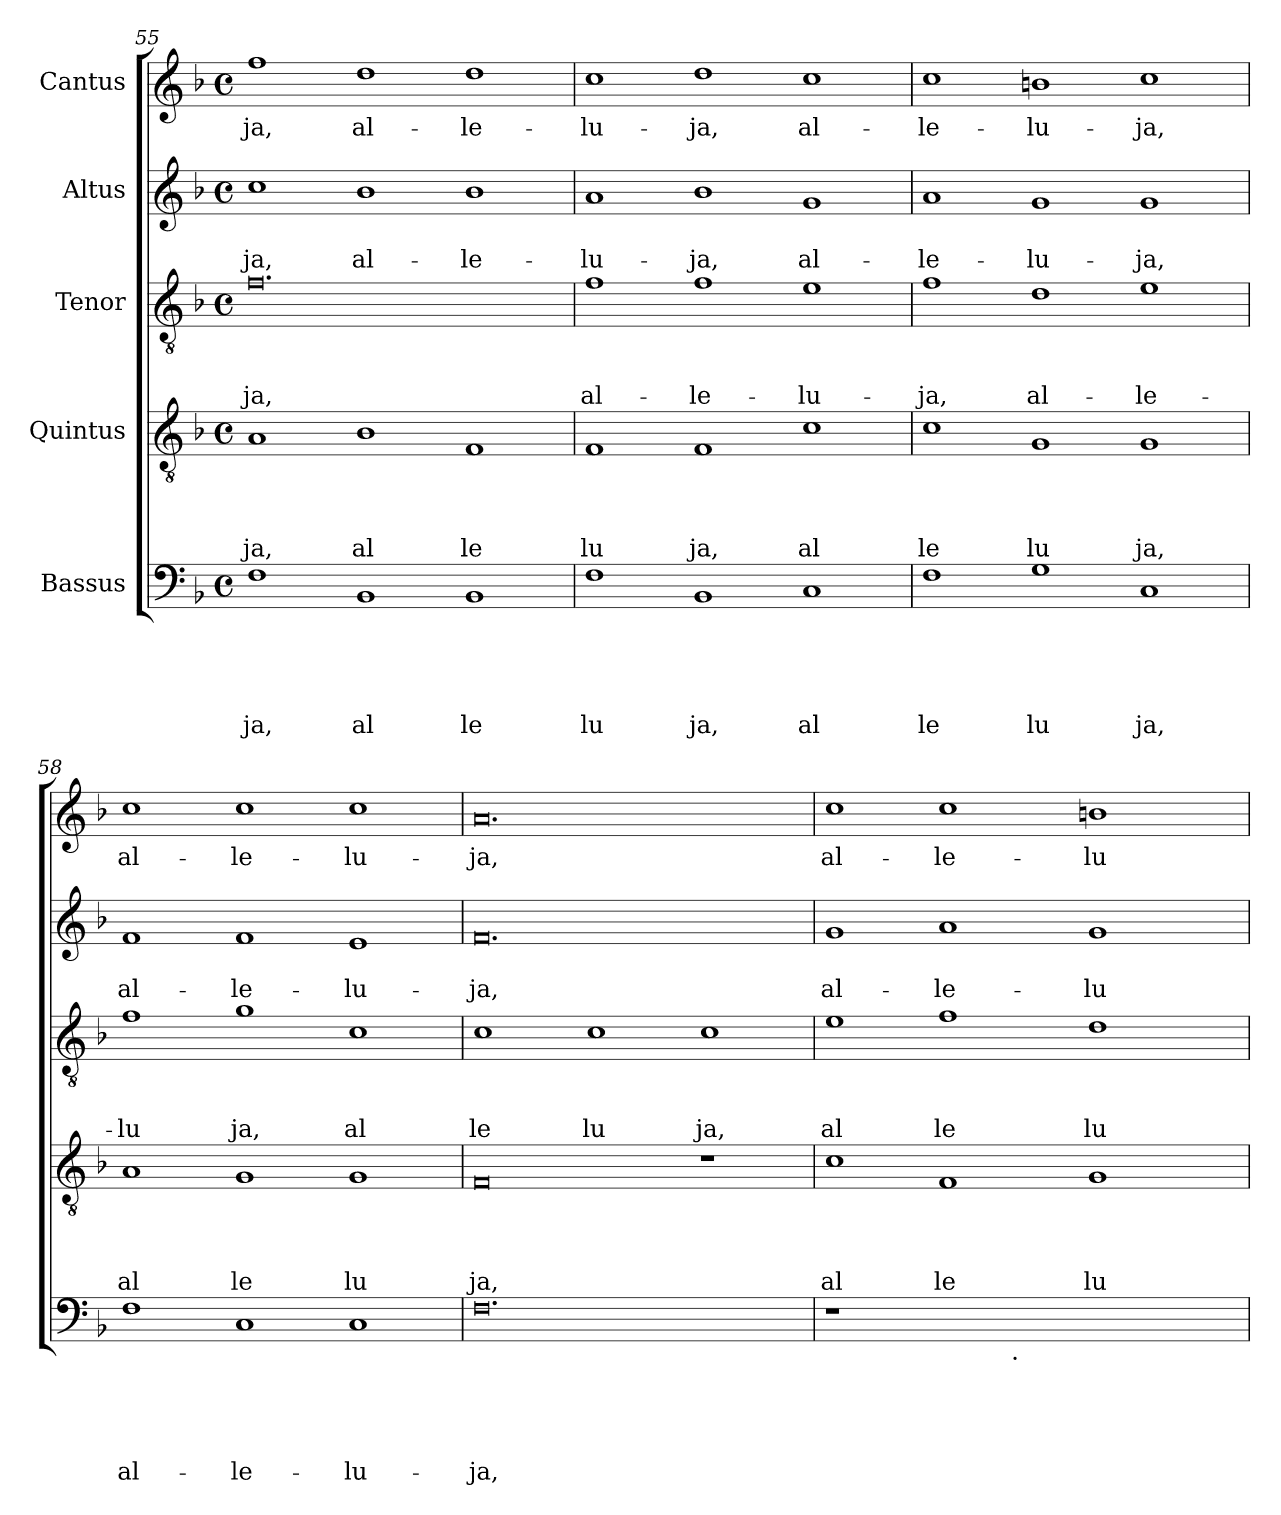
**kern	**text	**text	**text	**text	**text	**kern	**text	**text	**text	**text	**kern	**text	**text	**text	**kern	**text	**text	**kern	**text
*part5	*part5	*part5	*part5	*part5	*part5	*part4	*part4	*part4	*part4	*part4	*part3	*part3	*part3	*part3	*part2	*part2	*part2	*part1	*part1
*staff5	*staff5	*staff5	*staff5	*staff5	*staff5	*staff4	*staff4	*staff4	*staff4	*staff4	*staff3	*staff3	*staff3	*staff3	*staff2	*staff2	*staff2	*staff1	*staff1
*I"Bassus	*	*	*	*	*	*I"Quintus	*	*	*	*	*I"Tenor	*	*	*	*I"Altus	*	*	*I"Cantus	*
*clefF4	*	*	*	*	*	*clefGv2	*	*	*	*	*clefGv2	*	*	*	*clefG2	*	*	*clefG2	*
*k[b-]	*	*	*	*	*	*k[b-]	*	*	*	*	*k[b-]	*	*	*	*k[b-]	*	*	*k[b-]	*
*F:	*	*	*	*	*	*F:	*	*	*	*	*F:	*	*	*	*F:	*	*	*F:	*
*M4/4	*	*	*	*	*	*M4/4	*	*	*	*	*M4/4	*	*	*	*M4/4	*	*	*M4/4	*
*met(c)	*	*	*	*	*	*met(c)	*	*	*	*	*met(c)	*	*	*	*met(c)	*	*	*met(c)	*
=55	=55	=55	=55	=55	=55	=55	=55	=55	=55	=55	=55	=55	=55	=55	=55	=55	=55	=55	=55
!	!	!	!	!	!LO:LY:b	!	!	!	!	!LO:LY:b	!	!	!	!LO:LY:b	!	!	!LO:LY:b	!	!LO:LY:b
1F	.	.	.	.	ja,	1A	.	.	.	ja,	0.f	.	.	-ja,	1cc	.	-ja,	1ff	-ja,
!	!	!	!	!	!LO:LY:b	!	!	!	!	!LO:LY:b	!	!	!	!	!	!	!LO:LY:b	!	!LO:LY:b
1BB-	.	.	.	.	al	1B-	.	.	.	al	.	.	.	.	1b-	.	al-	1dd	al-
!	!	!	!	!	!LO:LY:b	!	!	!	!	!LO:LY:b	!	!	!	!	!	!	!LO:LY:b	!	!LO:LY:b
1BB-	.	.	.	.	le	1F	.	.	.	le	.	.	.	.	1b-	.	-le-	1dd	-le-
=56	=56	=56	=56	=56	=56	=56	=56	=56	=56	=56	=56	=56	=56	=56	=56	=56	=56	=56	=56
!	!	!	!	!	!LO:LY:b	!	!	!	!	!LO:LY:b	!	!	!	!LO:LY:b	!	!	!LO:LY:b	!	!LO:LY:b
1F	.	.	.	.	lu	1F	.	.	.	lu	1f	.	.	al-	1a	.	-lu-	1cc	-lu-
!	!	!	!	!	!LO:LY:b	!	!	!	!	!LO:LY:b	!	!	!	!LO:LY:b	!	!	!LO:LY:b	!	!LO:LY:b
1BB-	.	.	.	.	ja,	1F	.	.	.	ja,	1f	.	.	-le-	1b-	.	-ja,	1dd	-ja,
!	!	!	!	!	!LO:LY:b	!	!	!	!	!LO:LY:b	!	!	!	!LO:LY:b	!	!	!LO:LY:b	!	!LO:LY:b
1C	.	.	.	.	al	1c	.	.	.	al	1e	.	.	-lu-	1g	.	al-	1cc	al-
=57	=57	=57	=57	=57	=57	=57	=57	=57	=57	=57	=57	=57	=57	=57	=57	=57	=57	=57	=57
!	!	!	!	!	!LO:LY:b	!	!	!	!	!LO:LY:b	!	!	!	!LO:LY:b	!	!	!LO:LY:b	!	!LO:LY:b
1F	.	.	.	.	le	1c	.	.	.	le	1f	.	.	-ja,	1a	.	-le-	1cc	-le-
!	!	!	!	!	!LO:LY:b	!	!	!	!	!LO:LY:b	!	!	!	!LO:LY:b	!	!	!LO:LY:b	!	!LO:LY:b
1G	.	.	.	.	lu	1G	.	.	.	lu	1d	.	.	al-	1g	.	-lu-	1bn	-lu-
!	!	!	!	!	!LO:LY:b	!	!	!	!	!LO:LY:b	!	!	!	!LO:LY:b	!	!	!LO:LY:b	!	!LO:LY:b
1C	.	.	.	.	ja,	1G	.	.	.	ja,	1e	.	.	-le-	1g	.	-ja,	1cc	-ja,
!!LO:PB:g=z
=58	=58	=58	=58	=58	=58	=58	=58	=58	=58	=58	=58	=58	=58	=58	=58	=58	=58	=58	=58
!	!	!	!	!	!LO:LY:b	!	!	!	!	!LO:LY:b	!	!	!	!LO:LY:b	!	!	!LO:LY:b	!	!LO:LY:b
1F	.	.	.	.	al-	1A	.	.	.	al	1f	.	.	-lu	1f	.	al-	1cc	al-
!	!	!	!	!	!LO:LY:b	!	!	!	!	!LO:LY:b	!	!	!	!LO:LY:b	!	!	!LO:LY:b	!	!LO:LY:b
1C	.	.	.	.	-le-	1G	.	.	.	le	1g	.	.	ja,	1f	.	-le-	1cc	-le-
!	!	!	!	!	!LO:LY:b	!	!	!	!	!LO:LY:b	!	!	!	!LO:LY:b	!	!	!LO:LY:b	!	!LO:LY:b
1C	.	.	.	.	-lu-	1G	.	.	.	lu	1c	.	.	al	1e	.	-lu-	1cc	-lu-
=59	=59	=59	=59	=59	=59	=59	=59	=59	=59	=59	=59	=59	=59	=59	=59	=59	=59	=59	=59
!	!	!	!	!	!LO:LY:b	!	!	!	!	!LO:LY:b	!	!	!	!LO:LY:b	!	!	!LO:LY:b	!	!LO:LY:b
0.F	.	.	.	.	-ja,	0F	.	.	.	ja,	1c	.	.	le	0.f	.	-ja,	0.a	-ja,
!	!	!	!	!	!	!	!	!	!	!	!	!	!	!LO:LY:b	!	!	!	!	!
.	.	.	.	.	.	.	.	.	.	.	1c	.	.	lu	.	.	.	.	.
!	!	!	!	!	!	!	!	!	!	!	!	!	!	!LO:LY:b	!	!	!	!	!
.	.	.	.	.	.	1r	.	.	.	.	1c	.	.	ja,	.	.	.	.	.
=60	=60	=60	=60	=60	=60	=60	=60	=60	=60	=60	=60	=60	=60	=60	=60	=60	=60	=60	=60
!	!	!	!	!	!	!	!	!	!	!LO:LY:b	!	!	!	!LO:LY:b	!	!	!LO:LY:b	!	!LO:LY:b
1r	.	.	.	.	.	1c	.	.	.	al	1e	.	.	al	1g	.	al-	1cc	al-
!	!	!	!	!	!	!	!	!	!	!LO:LY:b	!	!	!	!LO:LY:b	!	!	!LO:LY:b	!	!LO:LY:b
4...ryy	.	.	.	.	.	1F	.	.	.	le	1f	.	.	le	1a	.	-le-	1cc	-le-
!LO:TX:b:t=.	!	!	!	!	!	!	!	!	!	!	!	!	!	!	!	!	!	!	!
1ryy	.	.	.	.	.	.	.	.	.	.	.	.	.	.	.	.	.	.	.
!	!	!	!	!	!	!	!	!	!	!LO:LY:b	!	!	!	!LO:LY:b	!	!	!LO:LY:b	!	!LO:LY:b
.	.	.	.	.	.	1G	.	.	.	lu	1d	.	.	lu	1g	.	-lu-	1bn	-lu-
2ryy	.	.	.	.	.	.	.	.	.	.	.	.	.	.	.	.	.	.	.
32ryy	.	.	.	.	.	.	.	.	.	.	.	.	.	.	.	.	.	.	.
=	=	=	=	=	=	=	=	=	=	=	=	=	=	=	=	=	=	=	=
*-	*-	*-	*-	*-	*-	*-	*-	*-	*-	*-	*-	*-	*-	*-	*-	*-	*-	*-	*-
